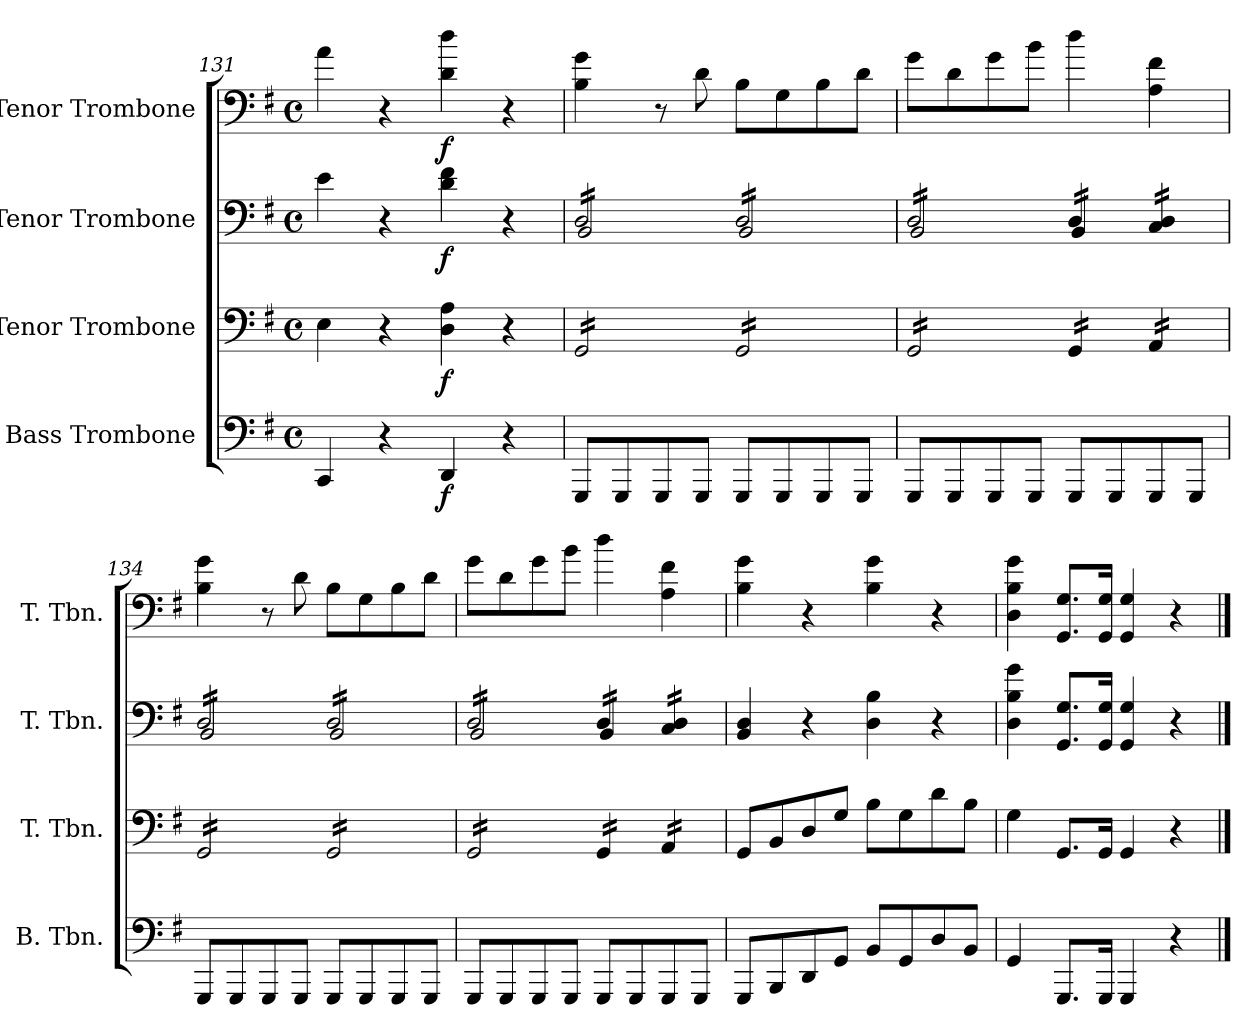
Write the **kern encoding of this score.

**kern	**dynam	**kern	**dynam	**kern	**dynam	**kern	**dynam
*part4	*part4	*part3	*part3	*part2	*part2	*part1	*part1
*staff4	*staff4	*staff3	*staff3	*staff2	*staff2	*staff1	*staff1
*I"Bass Trombone	*	*I"Tenor Trombone	*	*I"Tenor Trombone	*	*I"Tenor Trombone	*
*I'B. Tbn.	*	*I'T. Tbn.	*	*I'T. Tbn.	*	*I'T. Tbn.	*
*clefF4	*	*clefF4	*	*clefF4	*	*clefF4	*
*k[f#]	*	*k[f#]	*	*k[f#]	*	*k[f#]	*
*M4/4	*	*M4/4	*	*M4/4	*	*M4/4	*
*met(c)	*	*met(c)	*	*met(c)	*	*met(c)	*
=131	=131	=131	=131	=131	=131	=131	=131
4CC/	.	4E\	.	4e\	.	4a\	.
4r	.	4r	.	4r	.	4r	.
!	!LO:DY:b	!	!LO:DY:b	!	!LO:DY:b	!	!LO:DY:b
4DD/	f	4D\ 4A\	f	4d\ 4f#\	f	4d\ 4dd\	f
4r	.	4r	.	4r	.	4r	.
=132	=132	=132	=132	=132	=132	=132	=132
*	*	*	*	*^	*	*	*
*	*	*tremolo	*	*	*	*	*	*
*	*	*	*	*tremolo	*	*	*	*
8GGG/L	.	16GG/LL	.	16D/LL	2BB/	.	4B\ 4g\	.
.	.	16GG/	.	16D/	.	.	.	.
8GGG/	.	16GG/	.	16D/	.	.	.	.
.	.	16GG/	.	16D/	.	.	.	.
8GGG/	.	16GG/	.	16D/	.	.	8r	.
.	.	16GG/	.	16D/	.	.	.	.
8GGG/J	.	16GG/	.	16D/	.	.	8d\	.
.	.	16GG/JJ	.	16D/JJ	.	.	.	.
8GGG/L	.	16GG/LL	.	16D/LL	2BB/	.	8B\L	.
.	.	16GG/	.	16D/	.	.	.	.
8GGG/	.	16GG/	.	16D/	.	.	8G\	.
.	.	16GG/	.	16D/	.	.	.	.
8GGG/	.	16GG/	.	16D/	.	.	8B\	.
.	.	16GG/	.	16D/	.	.	.	.
8GGG/J	.	16GG/	.	16D/	.	.	8d\J	.
.	.	16GG/JJ	.	16D/JJ	.	.	.	.
=133	=133	=133	=133	=133	=133	=133	=133	=133
8GGG/L	.	16GG/LL	.	16D/LL	2BB/	.	8g\L	.
.	.	16GG/	.	16D/	.	.	.	.
8GGG/	.	16GG/	.	16D/	.	.	8d\	.
.	.	16GG/	.	16D/	.	.	.	.
8GGG/	.	16GG/	.	16D/	.	.	8g\	.
.	.	16GG/	.	16D/	.	.	.	.
8GGG/J	.	16GG/	.	16D/	.	.	8b\J	.
.	.	16GG/JJ	.	16D/JJ	.	.	.	.
8GGG/L	.	16GG/LL	.	16D/LL	4BB/	.	4dd\	.
.	.	16GG/	.	16D/	.	.	.	.
8GGG/	.	16GG/	.	16D/	.	.	.	.
.	.	16GG/JJ	.	16D/JJ	.	.	.	.
8GGG/	.	16AA/LL	.	16C/ 16D/LL	4ryy	.	4A\ 4f#\	.
.	.	16AA/	.	16C/ 16D/	.	.	.	.
8GGG/J	.	16AA/	.	16C/ 16D/	.	.	.	.
.	.	16AA/JJ	.	16C/ 16D/JJ	.	.	.	.
!!LO:PB:g=z
=134	=134	=134	=134	=134	=134	=134	=134	=134
8GGG/L	.	16GG/LL	.	16D/LL	2BB/	.	4B\ 4g\	.
.	.	16GG/	.	16D/	.	.	.	.
8GGG/	.	16GG/	.	16D/	.	.	.	.
.	.	16GG/	.	16D/	.	.	.	.
8GGG/	.	16GG/	.	16D/	.	.	8r	.
.	.	16GG/	.	16D/	.	.	.	.
8GGG/J	.	16GG/	.	16D/	.	.	8d\	.
.	.	16GG/JJ	.	16D/JJ	.	.	.	.
8GGG/L	.	16GG/LL	.	16D/LL	2BB/	.	8B\L	.
.	.	16GG/	.	16D/	.	.	.	.
8GGG/	.	16GG/	.	16D/	.	.	8G\	.
.	.	16GG/	.	16D/	.	.	.	.
8GGG/	.	16GG/	.	16D/	.	.	8B\	.
.	.	16GG/	.	16D/	.	.	.	.
8GGG/J	.	16GG/	.	16D/	.	.	8d\J	.
.	.	16GG/JJ	.	16D/JJ	.	.	.	.
=135	=135	=135	=135	=135	=135	=135	=135	=135
8GGG/L	.	16GG/LL	.	16D/LL	2BB/	.	8g\L	.
.	.	16GG/	.	16D/	.	.	.	.
8GGG/	.	16GG/	.	16D/	.	.	8d\	.
.	.	16GG/	.	16D/	.	.	.	.
8GGG/	.	16GG/	.	16D/	.	.	8g\	.
.	.	16GG/	.	16D/	.	.	.	.
8GGG/J	.	16GG/	.	16D/	.	.	8b\J	.
.	.	16GG/JJ	.	16D/JJ	.	.	.	.
8GGG/L	.	16GG/LL	.	16D/LL	4BB/	.	4dd\	.
.	.	16GG/	.	16D/	.	.	.	.
8GGG/	.	16GG/	.	16D/	.	.	.	.
.	.	16GG/JJ	.	16D/JJ	.	.	.	.
8GGG/	.	16AA/LL	.	16C/ 16D/LL	4ryy	.	4A\ 4f#\	.
.	.	16AA/	.	16C/ 16D/	.	.	.	.
8GGG/J	.	16AA/	.	16C/ 16D/	.	.	.	.
.	.	16AA/JJ	.	16C/ 16D/JJ	.	.	.	.
*	*	*	*	*Xtremolo	*	*	*	*
*	*	*Xtremolo	*	*	*	*	*	*
*	*	*	*	*v	*v	*	*	*
=136	=136	=136	=136	=136	=136	=136	=136
8GGG/L	.	8GG/L	.	4BB/ 4D/	.	4B\ 4g\	.
8BBB/	.	8BB/	.	.	.	.	.
8DD/	.	8D/	.	4r	.	4r	.
8GG/J	.	8G/J	.	.	.	.	.
8BB/L	.	8B\L	.	4D\ 4B\	.	4B\ 4g\	.
8GG/	.	8G\	.	.	.	.	.
8D/	.	8d\	.	4r	.	4r	.
8BB/J	.	8B\J	.	.	.	.	.
=137	=137	=137	=137	=137	=137	=137	=137
4GG/	.	4G\	.	4D\ 4B\ 4g\	.	4D\ 4B\ 4g\	.
8.GGG/L	.	8.GG/L	.	8.GG/ 8.G/L	.	8.GG/ 8.G/L	.
16GGG/Jk	.	16GG/Jk	.	16GG/ 16G/Jk	.	16GG/ 16G/Jk	.
4GGG/	.	4GG/	.	4GG/ 4G/	.	4GG/ 4G/	.
4r	.	4r	.	4r	.	4r	.
==	==	==	==	==	==	==	==
*-	*-	*-	*-	*-	*-	*-	*-
